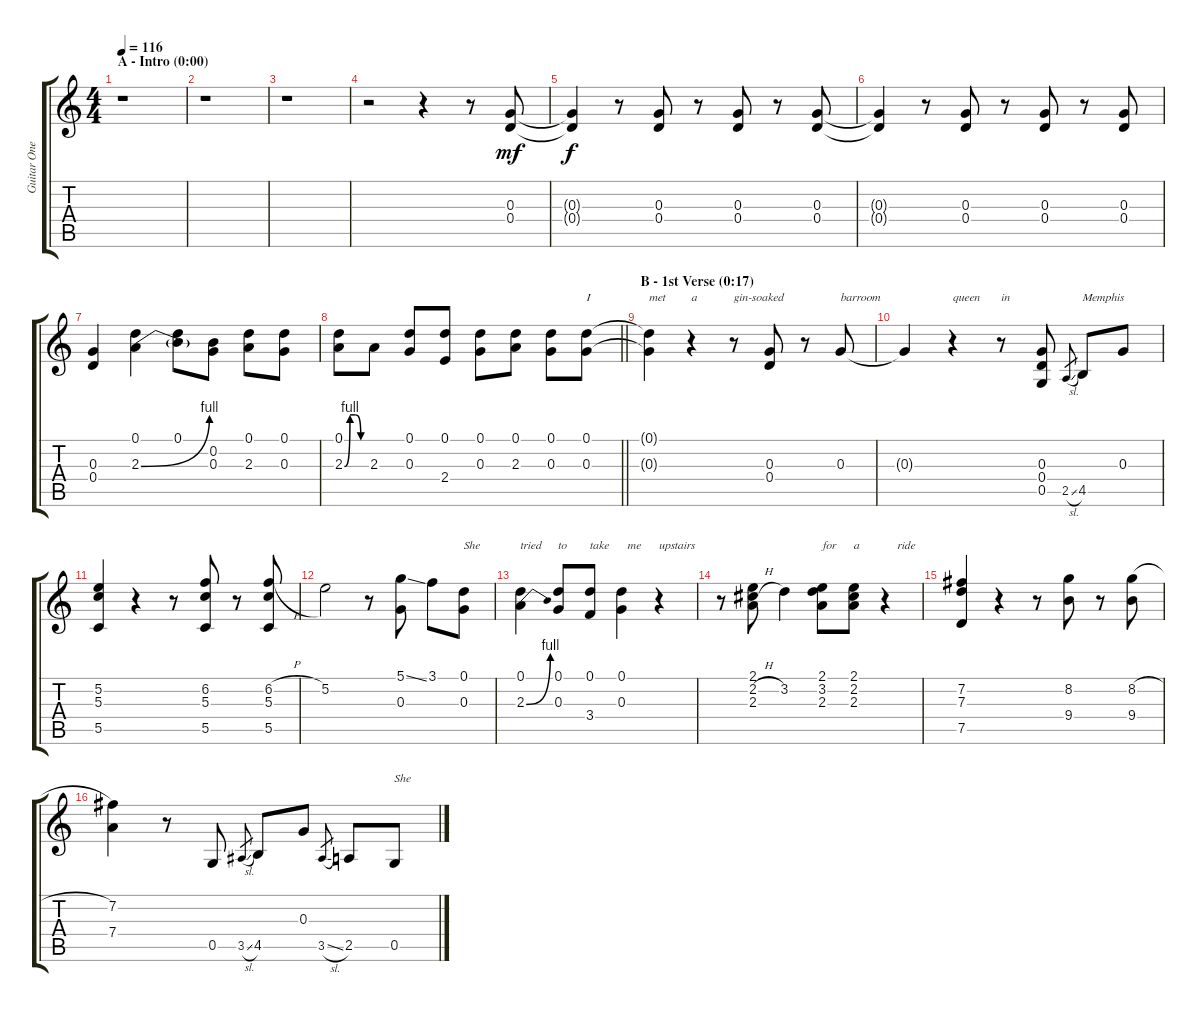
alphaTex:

\track ("Guitar One" "Guitar One") {instrument electricguitarclean}
\staff {score tabs}
\tuning (D4 B3 G3 D3 G2 D2) {hide}
\ts (4 4)
\section ("" "A - Intro (0:00)")
\tempo 116
\clef g2
\ks c
r.1{dy mf instrument electricguitarclean} |
r.1 |
r.1 |
r.2 r.4 r.8 (0.3 0.4).8 |
(0.3{t} 0.4{t}).4{dy f} r.8 (0.3 0.4).8 r.8 (0.3 0.4).8 r.8 (0.3 0.4).8 |
(0.3{t} 0.4{t}).4 r.8 (0.3 0.4).8 r.8 (0.3 0.4).8 r.8 (0.3 0.4).8 |
(0.3 0.4).4 (0.1 2.3{be (bend 0 0 60 4)}).4 (0.1 2.3{t}).8 (0.2 0.3).8 (0.1 2.3).8 (0.1 0.3).8 |
\barLineRight lightlight
(0.1 2.3{be (custom 0 0 15 4 30 4 45 0 60 0)}).8 2.3.8 (0.1 0.3).8 (0.1 2.4).8 (0.1 0.3).8 (0.1 2.3).8 (0.1 0.3).8 (0.1 0.3).8{txt "I"} |
\section ("" "B - 1st Verse (0:17)")
(0.1{t} 0.3{t}).4{txt "met"} r.4{txt "a"} r.8{txt "gin-soaked"} (0.3 0.4).8 r.8 0.3.8{txt "barroom"} |
0.3{t}.4 r.4{txt "queen"} r.8{txt "in"} (0.3 0.4 0.5).8 2.5{sl}.8{gr} 4.5.8{txt "Memphis"} 0.3.8 |
(5.2 5.3 5.5).4 r.4 r.8 (6.2 5.3 5.5).8 r.8 (6.2{h} 5.3 5.5).8 |
5.2.2 r.8 (5.1{ss} 0.3).8 3.1.8 (0.1 0.3).8{txt "She"} |
(0.1 2.3{be (bend 0 0 60 4)}).4{txt "tried"} (0.1 0.3).8{txt "to"} (0.1 3.4).8{txt "take"} (0.1 0.3).4{txt "  me"} r.4{txt "upstairs"} |
r.8 (2.1 2.2{h} 2.3).8 3.2.4 (2.1 3.2 2.3).8{txt "for"} (2.1 2.2 2.3).8{txt "a"} r.4{txt "    ride"} |
(7.2 7.3 7.5).4 r.4 r.8 (8.2 9.4).8 r.8 (8.2{h} 9.4).8 |
(7.2 7.4).4 r.8 0.5.8 3.5{sl}.8{gr} 4.5.8 0.3.8 3.5{sl}.8{gr} 2.5.8 0.5.8{txt "She"}
